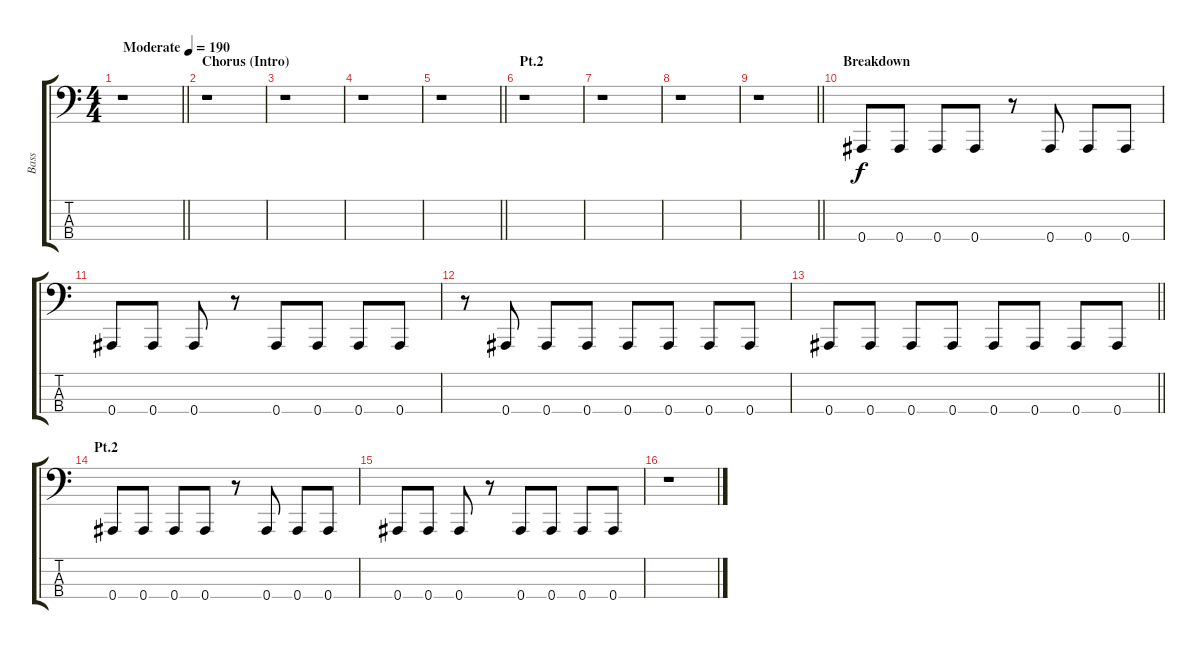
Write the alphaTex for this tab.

\track ("Bass" "Bass") {instrument electricbassfinger}
\staff {score tabs}
\tuning (Eb2 Bb1 F1 Bb0) {hide}
\ts (4 4)
\tempo (190 "Moderate")
\clef f4
\barLineRight lightlight
\ks c
r.1{dy f instrument electricbassfinger} |
\section ("" "Chorus (Intro)")
r.1 |
r.1 |
r.1 |
\barLineRight lightlight
r.1 |
\section ("" "Pt.2")
r.1 |
r.1 |
r.1 |
\barLineRight lightlight
r.1 |
\section ("" "Breakdown")
0.4.8 0.4.8 0.4.8 0.4.8 r.8 0.4.8 0.4.8 0.4.8 |
0.4.8 0.4.8 0.4.8 r.8 0.4.8 0.4.8 0.4.8 0.4.8 |
r.8 0.4.8 0.4.8 0.4.8 0.4.8 0.4.8 0.4.8 0.4.8 |
\barLineRight lightlight
0.4.8 0.4.8 0.4.8 0.4.8 0.4.8 0.4.8 0.4.8 0.4.8 |
\section ("" "Pt.2")
0.4.8 0.4.8 0.4.8 0.4.8 r.8 0.4.8 0.4.8 0.4.8 |
0.4.8 0.4.8 0.4.8 r.8 0.4.8 0.4.8 0.4.8 0.4.8 |
r.1
